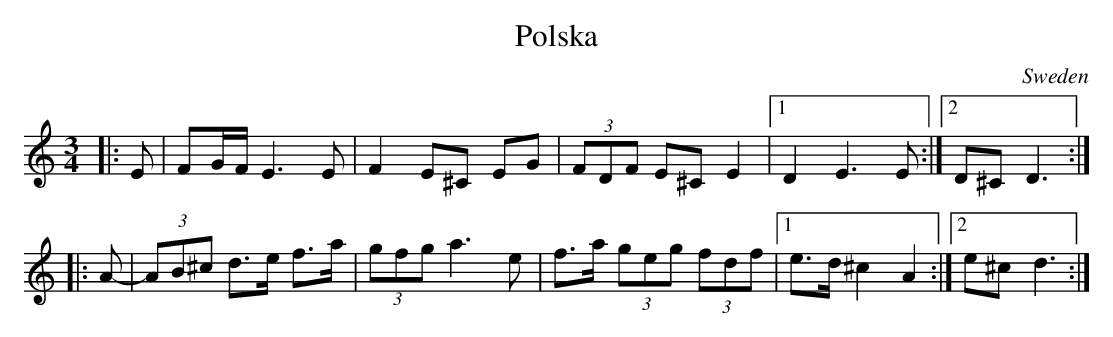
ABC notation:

X:1
T:Polska
O:Sweden
M:3/4
K:DDor
|: E|FG/2F/2 E3E|F2 E^C EG|(3FDF E^C E2\
|1 D2E3 E:|2D^C D3:|
|:A-|(3AB^c d>e f>a| (3gfga3e|f>a (3geg (3fdf\
|1 e>d ^c2 A2:|2 e^c d3:|
